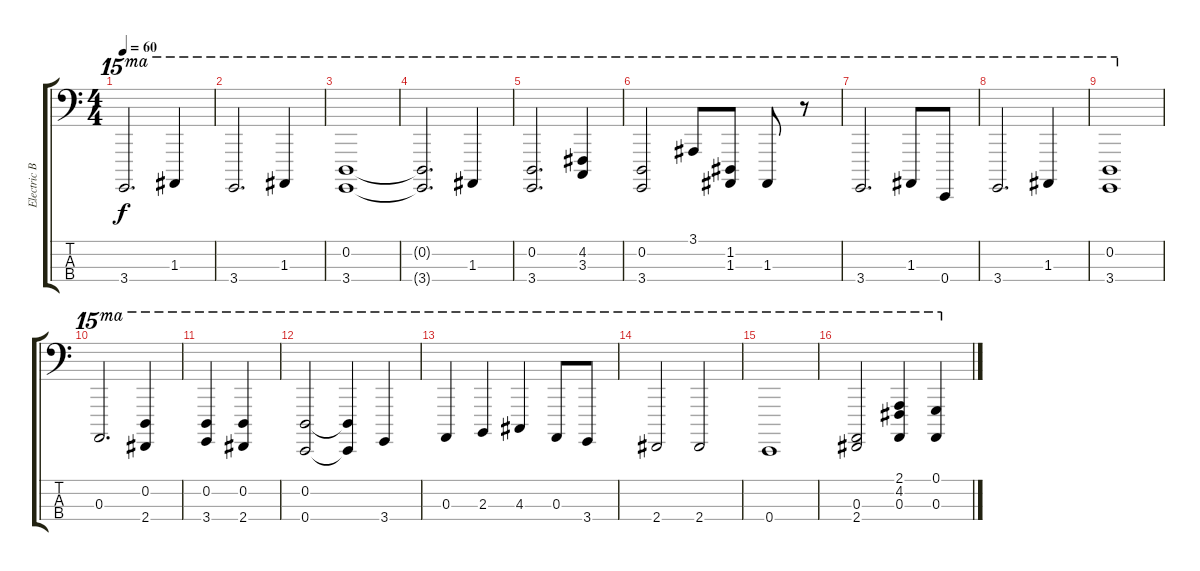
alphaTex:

\track ("Electric Bass" "Electric B") {instrument electricbassfinger}
\staff {score tabs}
\tuning (G2 D2 A1 E1) {hide}
\ts (4 4)
\tempo 60
\clef f4
\ks c
3.4.2{d ot 15ma dy f instrument electricbassfinger} 1.3.4{ot 15ma} |
3.4.2{d ot 15ma} 1.3.4{ot 15ma} |
(0.2 3.4).1{ot 15ma} |
(0.2{t} 3.4{t}).2{d ot 15ma} 1.3.4{ot 15ma} |
(0.2 3.4).2{d ot 15ma} (4.2 3.3).4{ot 15ma} |
(0.2 3.4).2{ot 15ma} 3.1.8{ot 15ma} (1.2 1.3).8{ot 15ma} 1.3.8{ot 15ma} r.8{ot 15ma} |
3.4.2{d ot 15ma} 1.3.8{ot 15ma} 0.4.8{ot 15ma} |
3.4.2{d ot 15ma} 1.3.4{ot 15ma} |
(0.2 3.4).1{ot 15ma} |
0.3.2{d ot 15ma} (0.2 2.4).4{ot 15ma} |
(0.2 3.4).4{ot 15ma} (0.2 2.4).4{ot 15ma} |
(0.2 0.4).2{ot 15ma} (0.2{t} 0.4{t}).4{ot 15ma} 3.4.4{ot 15ma} |
0.3.4{ot 15ma} 2.3.4{ot 15ma} 4.3.4{ot 15ma} 0.3.8{ot 15ma} 3.4.8{ot 15ma} |
2.4.2{ot 15ma} 2.4.2{ot 15ma} |
0.4.1{ot 15ma} |
(0.3 2.4).2{ot 15ma} (2.1 4.2 0.3).4{ot 15ma} (0.1 0.3).4{ot 15ma}
